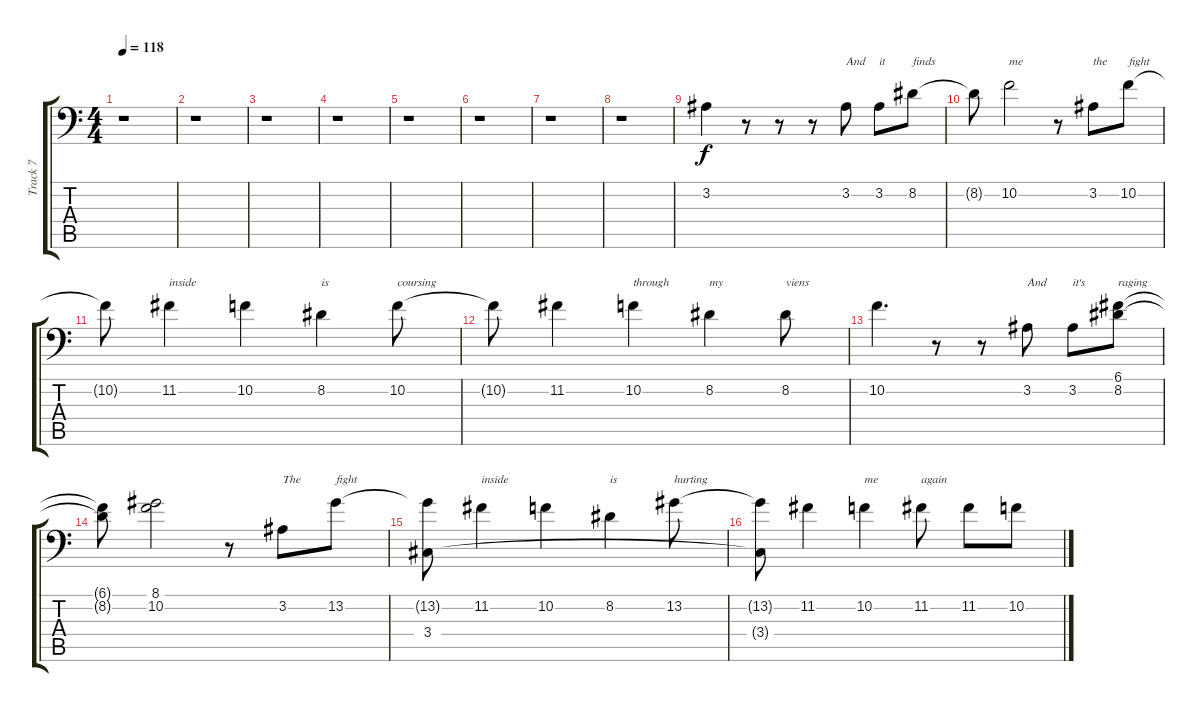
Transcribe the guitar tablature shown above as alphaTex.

\track ("Track 7" "Track 7") {instrument frenchhorn}
\staff {score tabs}
\tuning (C4 G3 Eb3 Bb2 F2 Bb1) {hide}
\ts (4 4)
\tempo 118
\clef f4
\ks c
r.1{dy f} |
r.1 |
r.1 |
r.1 |
r.1 |
r.1 |
r.1 |
r.1 |
3.2.4 r.8 r.8 r.8 3.2.8{txt "And"} 3.2.8{txt "it"} 8.2.8{txt "finds"} |
8.2{t}.8 10.2.2{txt "me"} r.8 3.2.8{txt "the"} 10.2.8{txt "fight"} |
10.2{t}.8 11.2.4{txt "inside"} 10.2.4 8.2.4{txt "is"} 10.2.8{txt "coursing"} |
10.2{t}.8 11.2.4 10.2.4{txt "through"} 8.2.4{txt "my"} 8.2.8{txt "viens"} |
10.2.4{d} r.8 r.8 3.2.8{txt "And"} 3.2.8{txt "it's"} (6.1 8.2).8{txt "raging"} |
(6.1{t} 8.2{t}).8 (8.1 10.2).2 r.8 3.2.8{txt "The"} 13.2.8{txt "fight"} |
(13.2{t} 3.4).8 11.2.4{txt "inside"} 10.2.4 8.2.4{txt "is"} 13.2.8{txt "hurting"} |
(13.2{t} 3.4{t}).8 11.2.4 10.2.4{txt "me"} 11.2.8{txt "again"} 11.2.8 10.2.8
